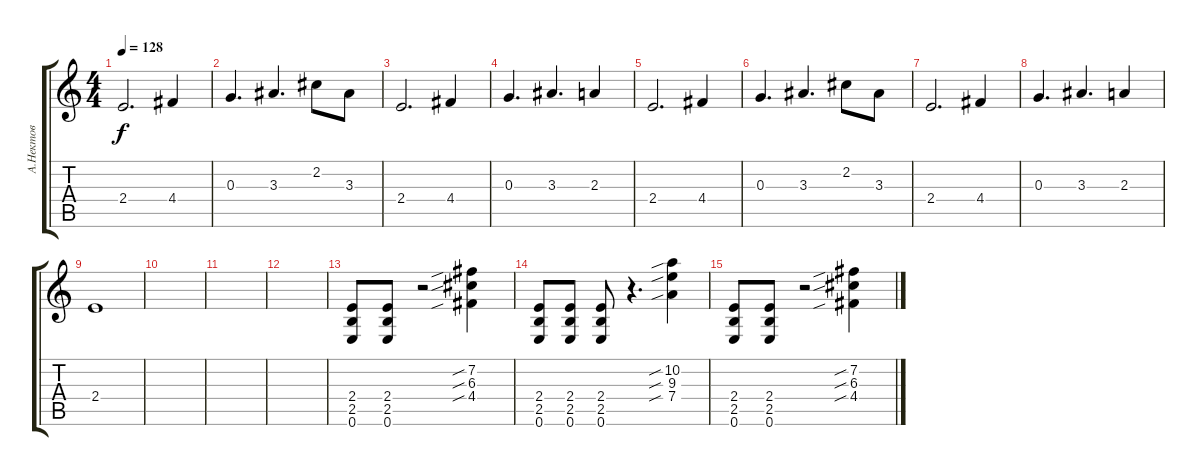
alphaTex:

\track ("А.Нектов" "А.Нектов") {instrument overdrivenguitar}
\staff {score tabs}
\tuning (E4 B3 G3 D3 A2 E2) {hide}
\ts (4 4)
\tempo 128
\clef g2
\ks c
2.4.2{d dy f} 4.4.4 |
0.3.4{d} 3.3.4{d} 2.2.8 3.3.8 |
2.4.2{d} 4.4.4 |
0.3.4{d} 3.3.4{d} 2.3.4 |
2.4.2{d} 4.4.4 |
0.3.4{d} 3.3.4{d} 2.2.8 3.3.8 |
2.4.2{d} 4.4.4 |
0.3.4{d} 3.3.4{d} 2.3.4 |
2.4.1 |
|
|
|
(2.4 2.5 0.6).8 (2.4 2.5 0.6).8 r.2 (7.2{sib} 6.3{sib} 4.4{sib}).4 |
(2.4 2.5 0.6).8 (2.4 2.5 0.6).8 (2.4 2.5 0.6).8 r.4{d} (10.2{sib} 9.3{sib} 7.4{sib}).4 |
(2.4 2.5 0.6).8 (2.4 2.5 0.6).8 r.2 (7.2{sib} 6.3{sib} 4.4{sib}).4
